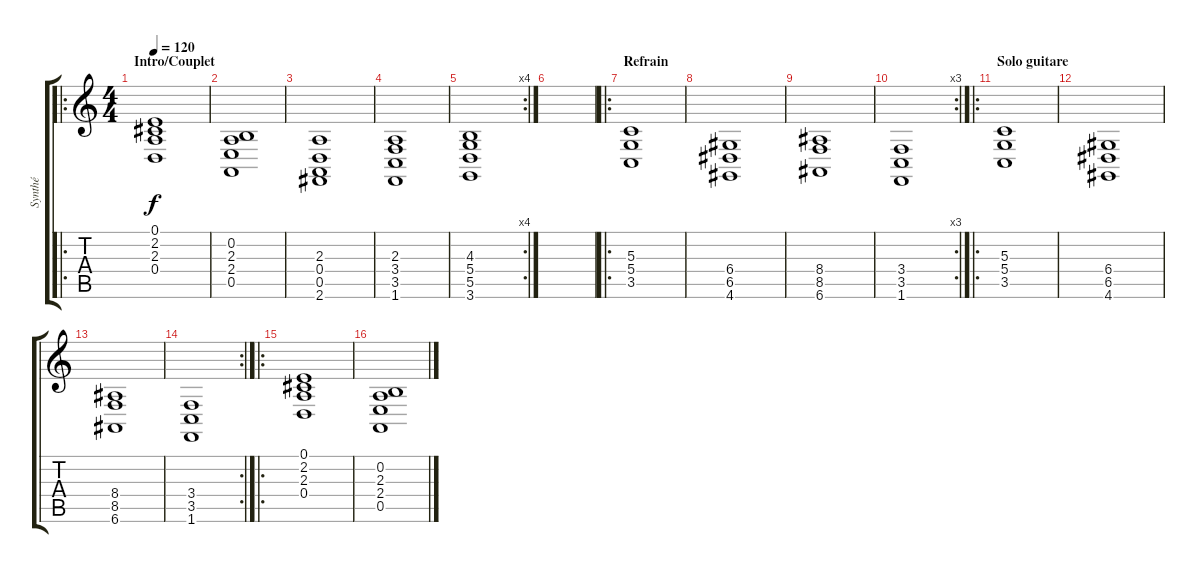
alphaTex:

\track ("Synthé" "Synthé") {instrument synthstrings2}
\staff {score tabs}
\tuning (E4 B3 G3 D3 A2 E2) {hide}
\ro
\ts (4 4)
\section ("" "Intro/Couplet")
\tempo 120
\clef g2
\ks c
(0.1 2.2 2.3 0.4).1{dy f instrument synthstrings2} |
(0.2 2.3 2.4 0.5).1 |
(2.3 0.4 0.5 2.6).1 |
(2.3 3.4 3.5 1.6).1 |
\rc 4
(4.3 5.4 5.5 3.6).1 |
|
\ro
\section ("" "Refrain")
(5.3 5.4 3.5).1{volume 16 instrument synthstrings1} |
(6.4 6.5 4.6).1 |
(8.4 8.5 6.6).1 |
\rc 3
(3.4 3.5 1.6).1 |
\ro
\section ("" "Solo guitare")
(5.3 5.4 3.5).1{volume 16} |
(6.4 6.5 4.6).1 |
(8.4 8.5 6.6).1 |
\rc 2
(3.4 3.5 1.6).1 |
\ro
(0.1 2.2 2.3 0.4).1 |
(0.2 2.3 2.4 0.5).1
